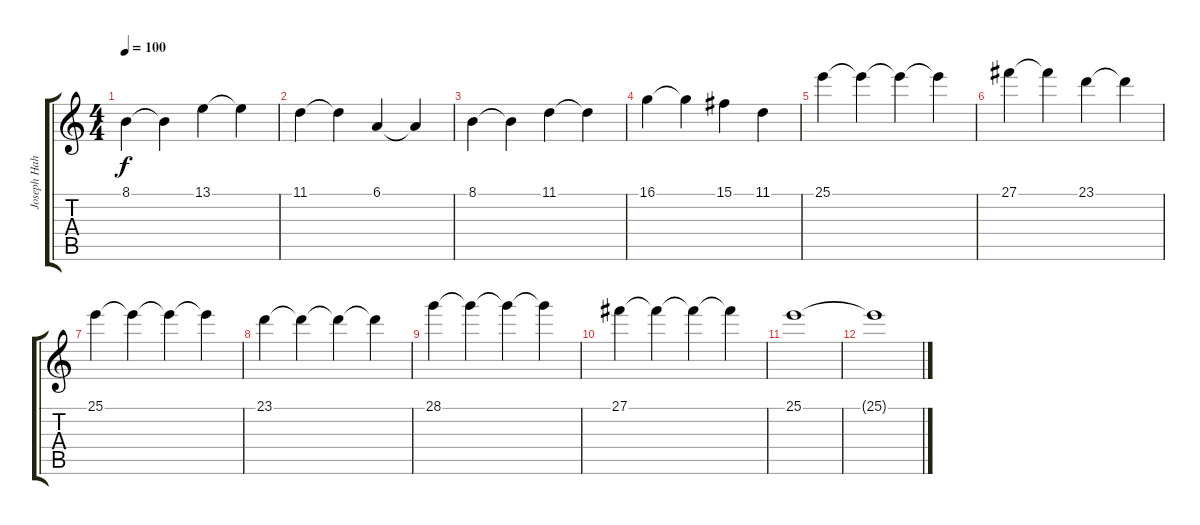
\track ("Joseph Hahn (Sampler 2)" "Joseph Hah") {instrument stringensemble2}
\staff {score tabs}
\tuning (Eb4 Bb3 Gb3 Db3 Ab2 Db2) {hide}
\ts (4 4)
\tempo 100
\clef g2
\ks c
8.1.4{dy f} 8.1{t}.4 13.1.4 13.1{t}.4 |
11.1.4 11.1{t}.4 6.1.4 6.1{t}.4 |
8.1.4 8.1{t}.4 11.1.4 11.1{t}.4 |
16.1.4 16.1{t}.4 15.1.4 11.1.4 |
25.1.4 25.1{t}.4 25.1{t}.4 25.1{t}.4 |
27.1.4 27.1{t}.4 23.1.4 23.1{t}.4 |
25.1.4 25.1{t}.4 25.1{t}.4 25.1{t}.4 |
23.1.4 23.1{t}.4 23.1{t}.4 23.1{t}.4 |
28.1.4 28.1{t}.4 28.1{t}.4 28.1{t}.4 |
27.1.4 27.1{t}.4 27.1{t}.4 27.1{t}.4 |
25.1.1 |
25.1{t}.1
